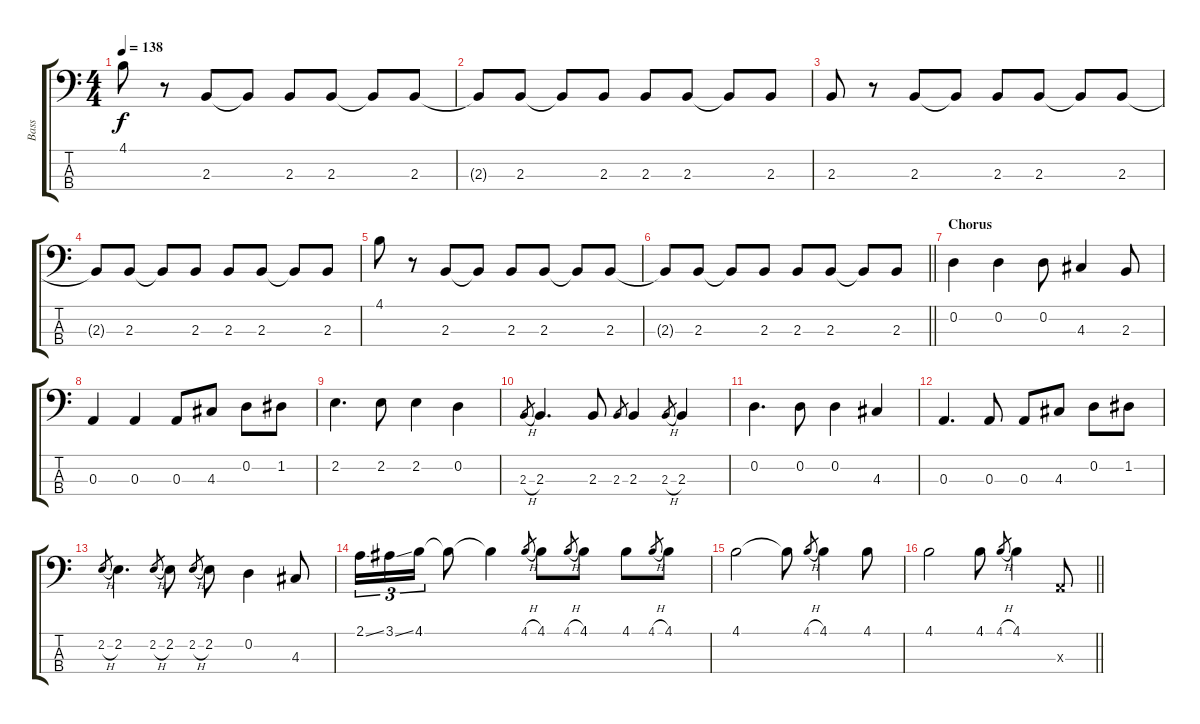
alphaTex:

\track ("Bass" "Bass") {instrument electricbasspick}
\staff {score tabs}
\tuning (G2 D2 A1 E1) {hide}
\ts (4 4)
\tempo 138
\clef f4
\ks c
4.1.8{dy f} r.8 2.3.8 2.3{t}.8 2.3.8 2.3.8 2.3{t}.8 2.3.8 |
2.3{t}.8 2.3.8 2.3{t}.8 2.3.8 2.3.8 2.3.8 2.3{t}.8 2.3.8 |
2.3.8 r.8 2.3.8 2.3{t}.8 2.3.8 2.3.8 2.3{t}.8 2.3.8 |
2.3{t}.8 2.3.8 2.3{t}.8 2.3.8 2.3.8 2.3.8 2.3{t}.8 2.3.8 |
4.1.8 r.8 2.3.8 2.3{t}.8 2.3.8 2.3.8 2.3{t}.8 2.3.8 |
\barLineRight lightlight
2.3{t}.8 2.3.8 2.3{t}.8 2.3.8 2.3.8 2.3.8 2.3{t}.8 2.3.8 |
\section ("" "Chorus")
0.2.4 0.2.4 0.2.8 4.3.4 2.3.8 |
0.3.4 0.3.4 0.3.8 4.3.8 0.2.8 1.2.8 |
2.2.4{d} 2.2.8 2.2.4 0.2.4 |
2.3{h}.8{gr} 2.3.4{d} 2.3.8 2.3.8{gr} 2.3.4 2.3{h}.8{gr} 2.3.4 |
0.2.4{d} 0.2.8 0.2.4 4.3.4 |
0.3.4{d} 0.3.8 0.3.8 4.3.8 0.2.8 1.2.8 |
2.2{h}.8{gr} 2.2.4{d} 2.2{h}.8{gr} 2.2.8 2.2{h}.8{gr} 2.2.8 0.2.4 4.3.8 |
2.1{ss}.16{tu (3 2)} 3.1{ss}.16{tu (3 2)} 4.1.16{tu (3 2)} 4.1{t}.8 4.1{t}.4 4.1{h}.8{gr} 4.1.8 4.1{h}.8{gr} 4.1.8 4.1.8 4.1{h}.8{gr} 4.1.8 |
4.1.2 4.1{t}.8 4.1{h}.8{gr} 4.1.4 4.1.8 |
\barLineRight lightlight
4.1.2 4.1.8 4.1{h}.8{gr} 4.1.4 0.3{x}.8
